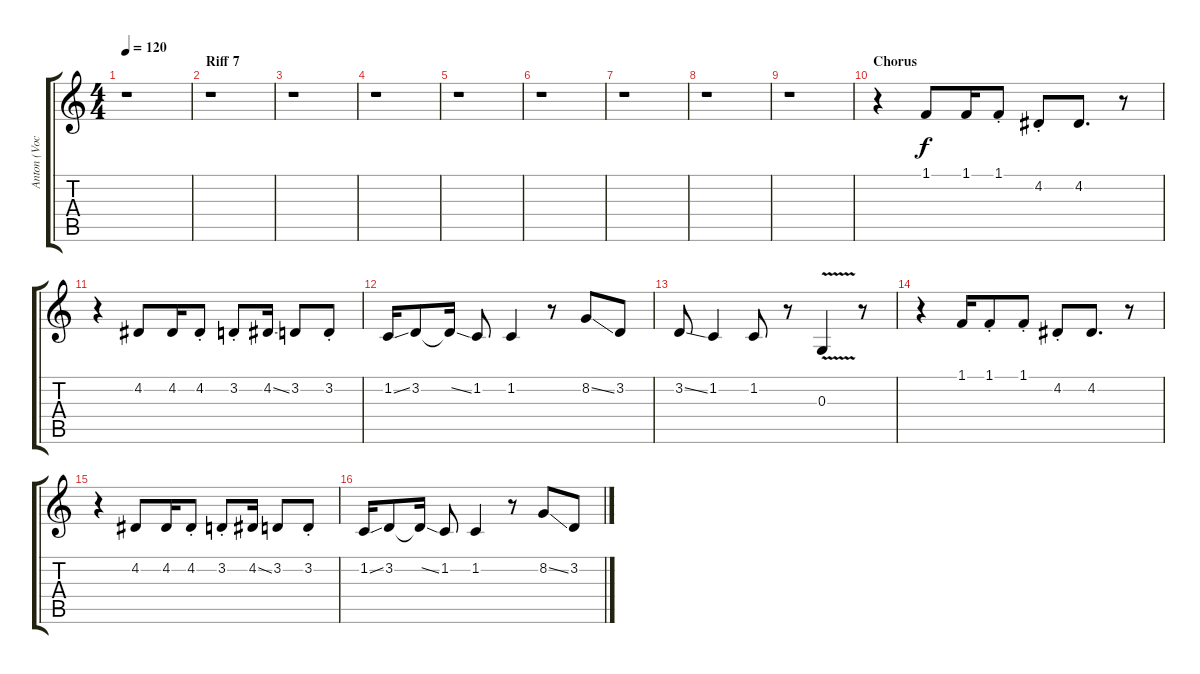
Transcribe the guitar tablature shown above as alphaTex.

\track ("Anton (Vocals)" "Anton (Voc") {instrument acousticgrandpiano}
\staff {score tabs}
\tuning (E4 B3 G3 D3 A2 E2) {hide}
\ts (4 4)
\tempo 120
\clef g2
\ks c
r.1{dy f} |
\section ("" "Riff 7")
r.1 |
r.1 |
r.1 |
r.1 |
r.1 |
r.1 |
r.1 |
r.1 |
\section ("" "Chorus")
r.4 1.1.8 1.1.16 1.1{st}.8 4.2{st}.8 4.2.8{d} r.8 |
r.4 4.2.8 4.2.16 4.2{st}.8 3.2{st}.8 4.2{ss}.16 3.2.8 3.2{st}.8 |
1.2{ss}.16 3.2.8 3.2{ss t}.16 1.2.8 1.2.4 r.8 8.2{ss}.8 3.2.8 |
3.2{ss}.8 1.2.4 1.2.8 r.8 0.3{v}.4 r.8 |
r.4 1.1.16 1.1{st}.8 1.1{st}.8 4.2{st}.8 4.2.8{d} r.8 |
r.4 4.2.8 4.2.16 4.2{st}.8 3.2{st}.8 4.2{ss}.16 3.2.8 3.2{st}.8 |
1.2{ss}.16 3.2.8 3.2{ss t}.16 1.2.8 1.2.4 r.8 8.2{ss}.8 3.2.8
